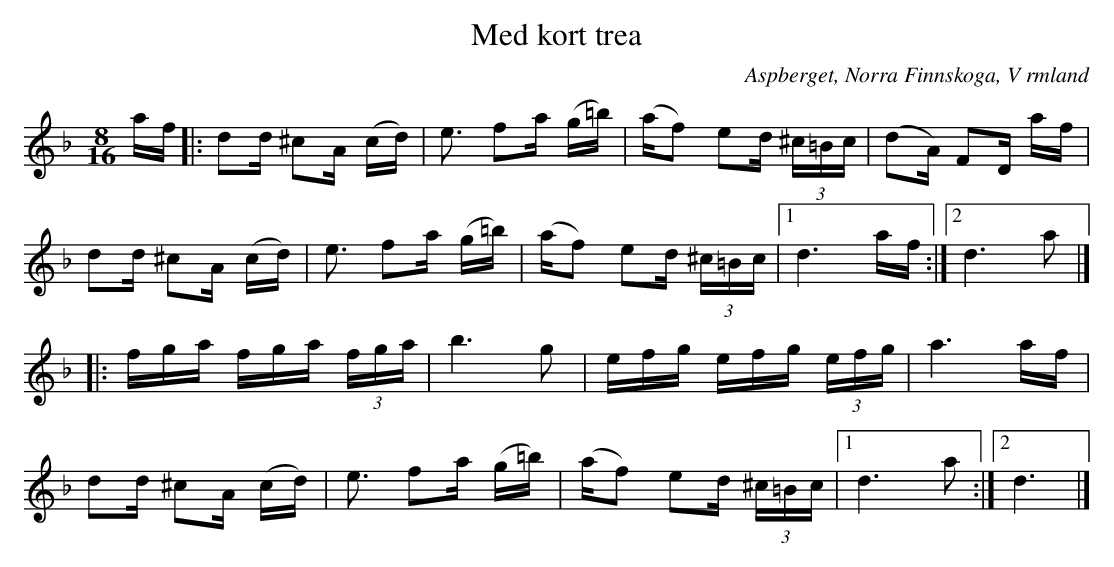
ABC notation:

X:1
T:Med kort trea
O:Aspberget, Norra Finnskoga, V rmland
M:8/16
L:1/16
K:Dm
af|:d2d ^c2A (cd)|e3 f2a (g=b)| (af2) e2d (3^c=Bc|(d2A) F2D af|
d2d ^c2A (cd)|e3 f2a (g=b)| (af2) e2d (3^c=Bc|1 d6  af:|2 d6  a2|]
|:fga fga (3fga|b6 g2|efg efg (3efg|a6 af|
d2d ^c2A (cd)|e3 f2a (g=b)| (af2) e2d (3^c=Bc|1 d6  a2:|2 d6|]
